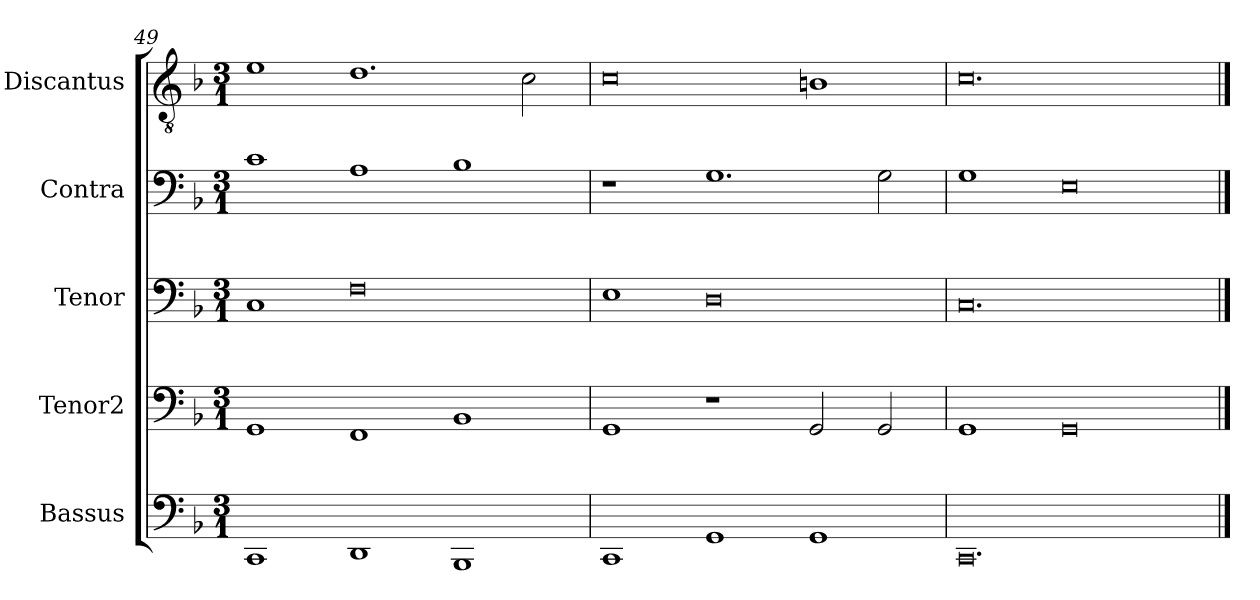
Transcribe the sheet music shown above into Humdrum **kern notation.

**kern	**kern	**kern	**kern	**kern
*part5	*part4	*part3	*part2	*part1
*staff5	*staff4	*staff3	*staff2	*staff1
*I"Bassus	*I"Tenor2	*I"Tenor	*I"Contra	*I"Discantus
*I'B	*I'T2	*I'T	*I'C	*I'D
*clefF4	*clefF4	*clefF4	*clefF4	*clefGv2
*k[b-]	*k[b-]	*k[b-]	*k[b-]	*k[b-]
*M3/1	*M3/1	*M3/1	*M3/1	*M3/1
=49	=49	=49	=49	=49
1CC	1GG	1C	1c	1e
1DD	1FF	0F	1A	1.d
1BBB-	1BB-	.	1B-	.
.	.	.	.	2c\
=50	=50	=50	=50	=50
1CC	1GG	1E	1r	0c
1GG	1r	0D	1.G	.
1GG	2GG/	.	.	1Bn
.	2GG/	.	2G\	.
=51	=51	=51	=51	=51
0.CC	1GG	0.C	1G	0.c
.	0GG	.	0E	.
==	==	==	==	==
*-	*-	*-	*-	*-
